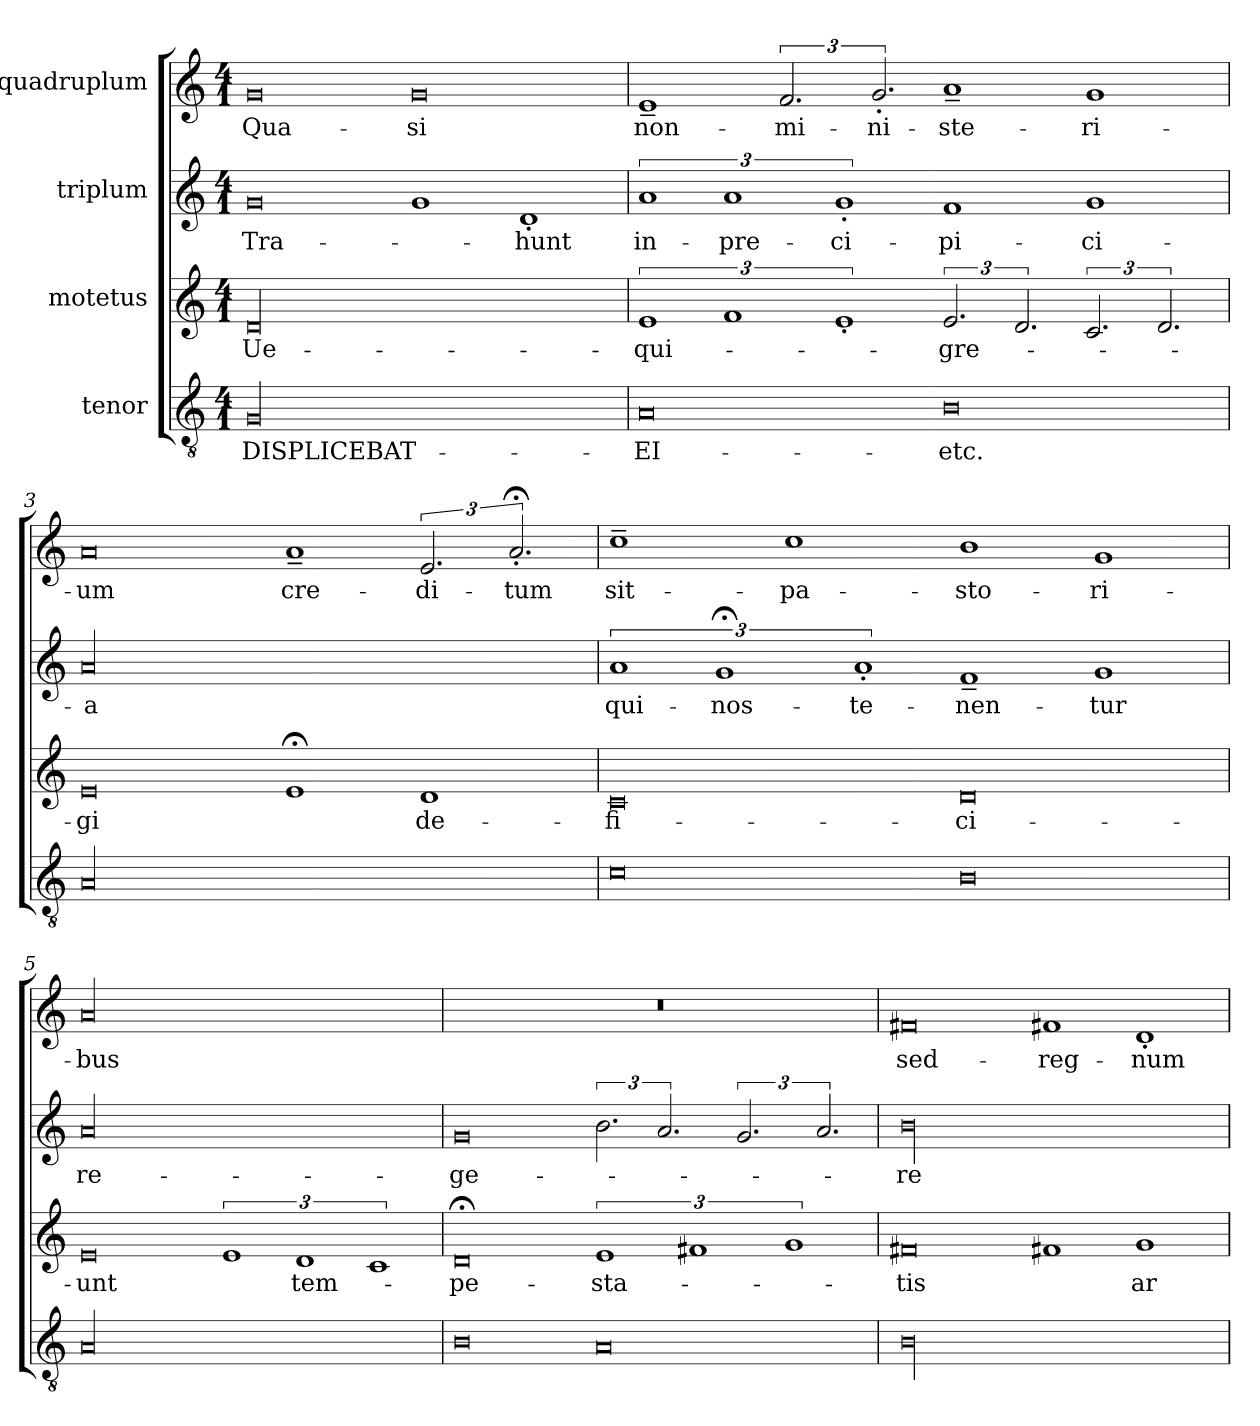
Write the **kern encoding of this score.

**kern	**text	**kern	**text	**kern	**text	**kern	**text
*part4	*part4	*part3	*part3	*part2	*part2	*part1	*part1
*staff4	*staff4	*staff3	*staff3	*staff2	*staff2	*staff1	*staff1
*I"tenor	*	*I"motetus	*	*I"triplum	*	*I"quadruplum	*
*clefGv2	*	*clefG2	*	*clefG2	*	*clefG2	*
*k[]	*	*k[]	*	*k[]	*	*k[]	*
*C:	*	*C:	*	*C:	*	*C:	*
*M4/1	*	*M4/1	*	*M4/1	*	*M4/1	*
=1	=1	=1	=1	=1	=1	=1	=1
00G/	DISPLICEBAT-	00d/	Ue-	0g/	Tra-	0g/	Qua-
.	.	.	.	1g/	.	0g/	-si
.	.	.	.	1d'/	-hunt	.	.
=2	=2	=2	=2	=2	=2	=2	=2
0A/	EI-	3%2e/	qui-	3%2a/	in-	1e~/	non-
.	.	3%2f/	.	3%2a/	pre-	.	.
.	.	.	.	.	.	3.f/	mi-
.	.	3%2e'/	.	3%2g'/	-ci-	.	.
.	.	.	.	.	.	3.g'/	-ni-
0B\	etc.-	3.e/	gre-	1f/	-pi-	1a~/	-ste-
.	.	3.d/	.	.	.	.	.
.	.	3.c/	.	1g/	-ci-	1g/	-ri-
.	.	3.d/	.	.	.	.	.
=3	=3	=3	=3	=3	=3	=3	=3
00A/	-	0e/	-gi	00a/	-a	0a/	-um
.	.	1e;</	.	.	.	1a~/	cre-
.	.	1d/	de-	.	.	3.e/	-di-
.	.	.	.	.	.	3.a;<'/	-tum
=4	=4	=4	=4	=4	=4	=4	=4
0c\	.	0c/	-fi-	3%2a/	qui-	1cc~\	sit-
.	.	.	.	3%2g;</	nos-	.	.
.	.	.	.	.	.	1cc\	pa-
.	.	.	.	3%2a'/	te-	.	.
0B\	.	0d/	-ci-	1f~/	-nen-	1b\	-sto-
.	.	.	.	1g/	-tur	1g/	-ri-
=5	=5	=5	=5	=5	=5	=5	=5
00A/	.	0e/	-unt	00a/	re-	00a/	-bus
.	.	3%2e/	.	.	.	.	.
.	.	3%2d/	tem-	.	.	.	.
.	.	3%2c/	.	.	.	.	.
=6	=6	=6	=6	=6	=6	=6	=6
0B\	.	0d;</	-pe-	0g/	-ge-	00r	.
0A/	.	3%2e/	-sta-	3.b\	.	.	.
.	.	.	.	3.a/	.	.	.
.	.	3%2f#X/	.	.	.	.	.
.	.	.	.	3.g/	.	.	.
.	.	3%2g/	.	.	.	.	.
.	.	.	.	3.a/	.	.	.
=7	=7	=7	=7	=7	=7	=7	=7
00B\	.	0f#X/	-tis	00b\	-re	0f#X/	sed-
.	.	1f#X/	.	.	.	1f#X/	reg-
.	.	1g/	ar-	.	.	1d'/	-num
=	=	=	=	=	=	=	=
*-	*-	*-	*-	*-	*-	*-	*-
